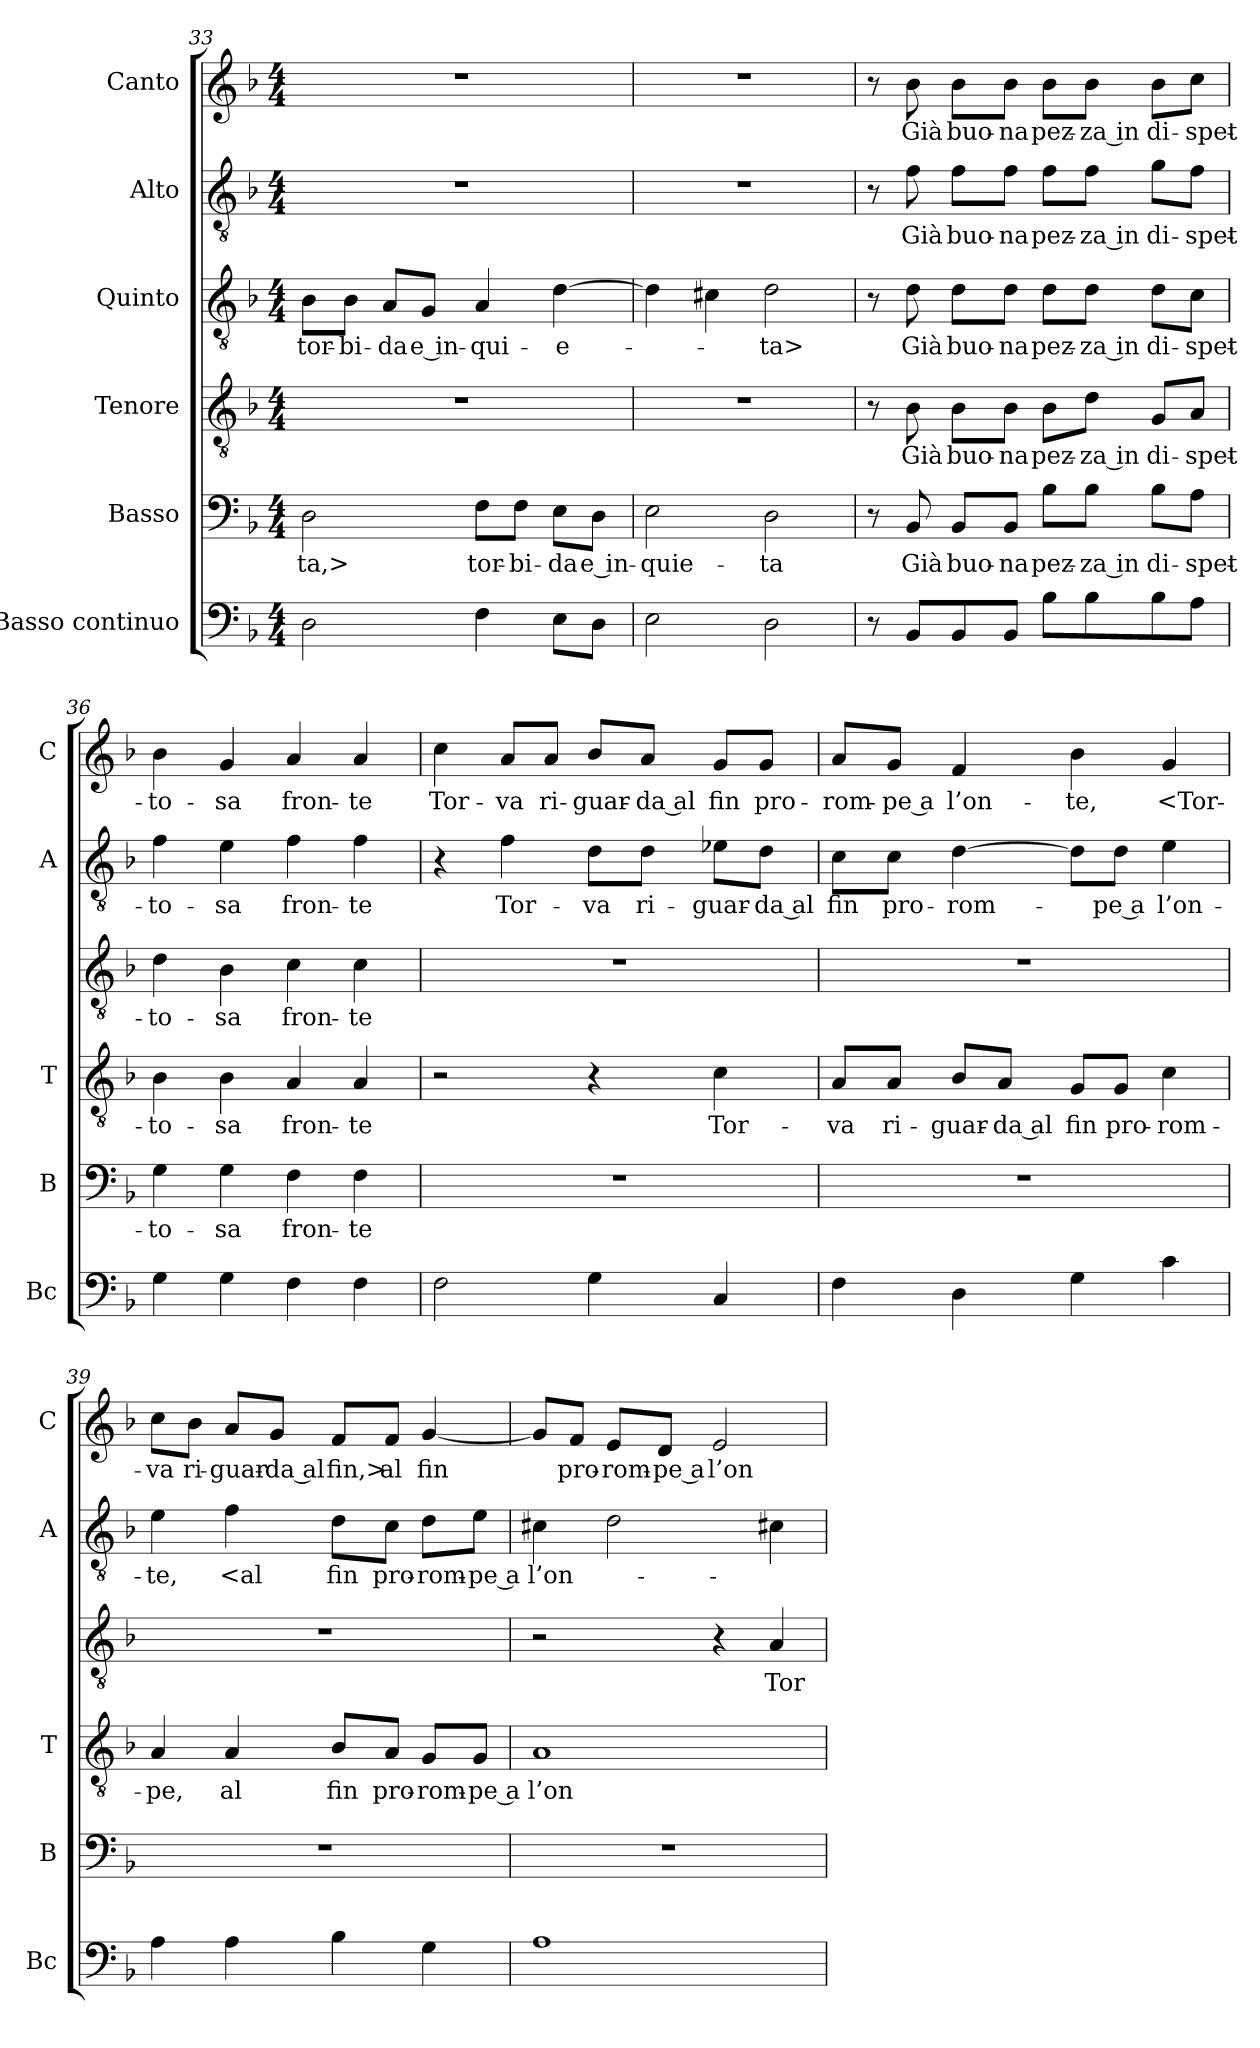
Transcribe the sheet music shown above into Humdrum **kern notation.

**kern	**kern	**text	**kern	**text	**kern	**text	**kern	**text	**kern	**text
*part6	*part5	*part5	*part4	*part4	*part3	*part3	*part2	*part2	*part1	*part1
*staff6	*staff5	*staff5	*staff4	*staff4	*staff3	*staff3	*staff2	*staff2	*staff1	*staff1
*I"Basso continuo	*I"Basso	*	*I"Tenore	*	*I"Quinto	*	*I"Alto	*	*I"Canto	*
*I'Bc	*I'B	*	*I'T	*	*	*	*I'A	*	*I'C	*
*clefF4	*clefF4	*	*clefGv2	*	*clefGv2	*	*clefGv2	*	*clefG2	*
*k[b-]	*k[b-]	*	*k[b-]	*	*k[b-]	*	*k[b-]	*	*k[b-]	*
*F:	*F:	*	*F:	*	*F:	*	*F:	*	*F:	*
*M4/4	*M4/4	*	*M4/4	*	*M4/4	*	*M4/4	*	*M4/4	*
=33	=33	=33	=33	=33	=33	=33	=33	=33	=33	=33
2D	2D	-ta,>	1r	.	8B-\L	tor-	1r	.	1r	.
.	.	.	.	.	8B-\J	-bi-	.	.	.	.
.	.	.	.	.	8A/L	-da	.	.	.	.
.	.	.	.	.	8G/J	e in-	.	.	.	.
4F	8F\L	tor-	.	.	4A	-qui-	.	.	.	.
.	8F\J	-bi-	.	.	.	.	.	.	.	.
8EL	8E\L	-da	.	.	[4d	-e-	.	.	.	.
8DJ	8D\J	e in-	.	.	.	.	.	.	.	.
=34	=34	=34	=34	=34	=34	=34	=34	=34	=34	=34
2E	2E	-quie-	1r	.	4d]	.	1r	.	1r	.
.	.	.	.	.	4c#X	.	.	.	.	.
2D	2D	-ta	.	.	2d	-ta>	.	.	.	.
=35	=35	=35	=35	=35	=35	=35	=35	=35	=35	=35
8r	8r	.	8r	.	8r	.	8r	.	8r	.
8BB-L	8BB-	Già	8B-	Già	8d	Già	8f	Già	8b-	Già
8BB-	8BB-/L	buo-	8B-\L	buo-	8d\L	buo-	8f\L	buo-	8b-\L	buo-
8BB-J	8BB-/J	-na	8B-\J	-na	8d\J	-na	8f\J	-na	8b-\J	-na
8B-L	8B-\L	pez-	8B-\L	pez-	8d\L	pez-	8f\L	pez-	8b-\L	pez-
8B-	8B-\J	-za in	8d\J	-za in	8d\J	-za in	8f\J	-za in	8b-\J	-za in
8B-	8B-\L	di-	8G/L	di-	8d\L	di-	8g\L	di-	8b-\L	di-
8AJ	8A\J	-spet-	8A/J	-spet-	8c\J	-spet-	8f\J	-spet-	8cc\J	-spet-
=36	=36	=36	=36	=36	=36	=36	=36	=36	=36	=36
4G	4G	-to-	4B-	-to-	4d	-to-	4f	-to-	4b-	-to-
4G	4G	-sa	4B-	-sa	4B-	-sa	4e	-sa	4g	-sa
4F	4F	fron-	4A	fron-	4c	fron-	4f	fron-	4a	fron-
4F	4F	-te	4A	-te	4c	-te	4f	-te	4a	-te
=37	=37	=37	=37	=37	=37	=37	=37	=37	=37	=37
2F	1r	.	2r	.	1r	.	4r	.	4cc	Tor-
.	.	.	.	.	.	.	4f	Tor-	8a/L	-va
.	.	.	.	.	.	.	.	.	8a/J	ri-
4G	.	.	4r	.	.	.	8d\L	-va	8b-/L	-guar-
.	.	.	.	.	.	.	8d\J	ri-	8a/J	-da al
4C	.	.	4c	Tor-	.	.	8e-X\L	-guar-	8g/L	fin
.	.	.	.	.	.	.	8d\J	-da al	8g/J	pro-
=38	=38	=38	=38	=38	=38	=38	=38	=38	=38	=38
4F	1r	.	8A/L	-va	1r	.	8c\L	fin	8a/L	-rom-
.	.	.	8A/J	ri-	.	.	8c\J	pro-	8g/J	-pe a
4D	.	.	8B-/L	-guar-	.	.	[4d	-rom-	4f	l’on-
.	.	.	8A/J	-da al	.	.	.	.	.	.
4G	.	.	8G/L	fin	.	.	8d\L]	.	4b-	-te,
.	.	.	8G/J	pro-	.	.	8d\J	-pe a	.	.
4c	.	.	4c	-rom-	.	.	4e	l’on-	4g	<Tor-
=39	=39	=39	=39	=39	=39	=39	=39	=39	=39	=39
4A	1r	.	4A	-pe,	1r	.	4e	-te,	8cc\L	-va
.	.	.	.	.	.	.	.	.	8b-\J	ri-
4A	.	.	4A	al	.	.	4f	<al	8a/L	-guar-
.	.	.	.	.	.	.	.	.	8g/J	-da al
4B-	.	.	8B-/L	fin	.	.	8d\L	fin	8f/L	fin,>
.	.	.	8A/J	pro-	.	.	8c\J	pro-	8f/J	al
4G	.	.	8G/L	-rom-	.	.	8d\L	-rom-	[4g	fin
.	.	.	8G/J	-pe a	.	.	8e\J	-pe a	.	.
=40	=40	=40	=40	=40	=40	=40	=40	=40	=40	=40
1A	1r	.	1A	l’on-	2r	.	4c#X	l’on-	8g/L]	.
.	.	.	.	.	.	.	.	.	8f/J	pro-
.	.	.	.	.	.	.	2d	.	8e/L	-rom-
.	.	.	.	.	.	.	.	.	8d/J	-pe a
.	.	.	.	.	4r	.	.	.	2e	l’on-
.	.	.	.	.	4A	Tor-	4c#X	.	.	.
=	=	=	=	=	=	=	=	=	=	=
*-	*-	*-	*-	*-	*-	*-	*-	*-	*-	*-
